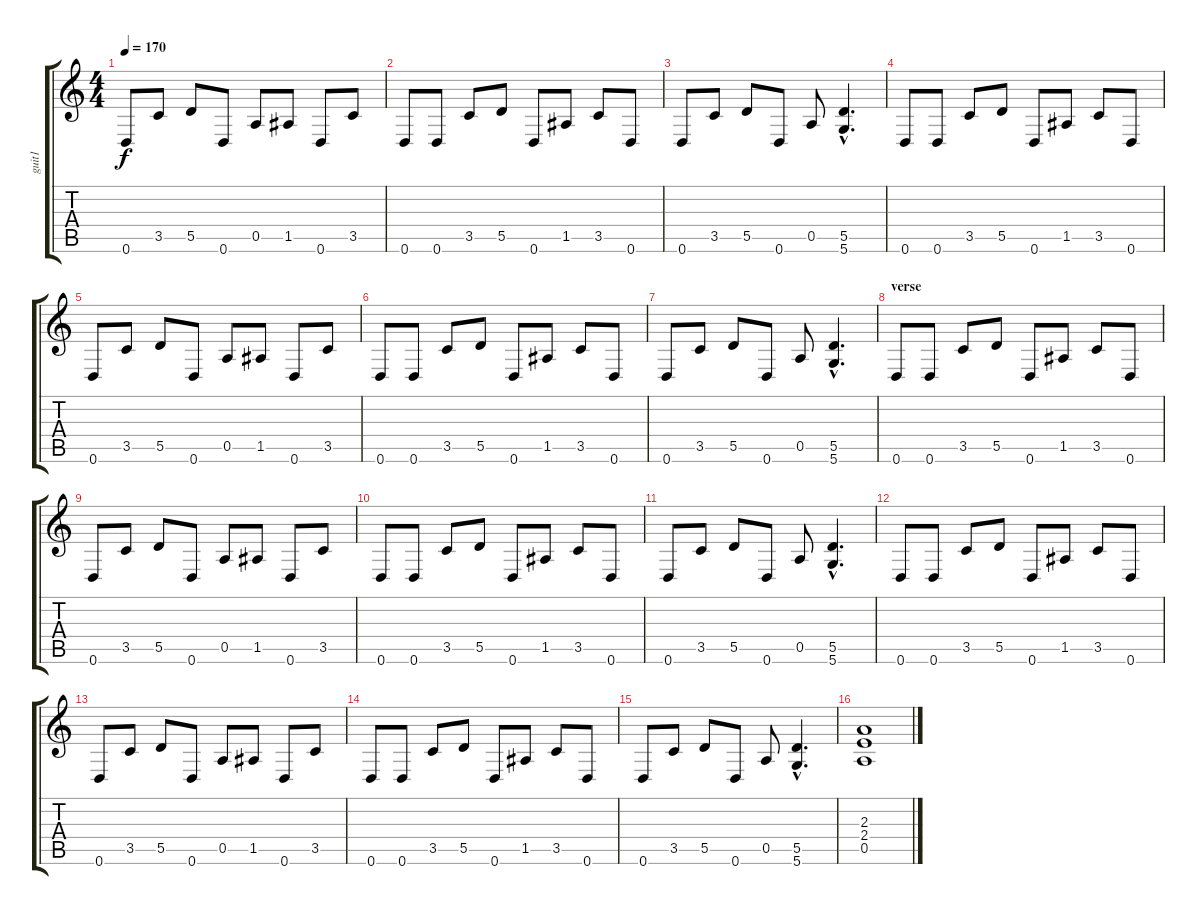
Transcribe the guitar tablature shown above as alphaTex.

\track ("guit1" "guit1") {instrument distortionguitar}
\staff {score tabs}
\tuning (E4 B3 G3 D3 A2 D2) {hide}
\ts (4 4)
\tempo 170
\clef g2
\ks c
0.6.8{dy f} 3.5.8 5.5.8 0.6.8 0.5.8 1.5.8 0.6.8 3.5.8 |
0.6.8 0.6.8 3.5.8 5.5.8 0.6.8 1.5.8 3.5.8 0.6.8 |
0.6.8 3.5.8 5.5.8 0.6.8 0.5.8 (5.5{hac} 5.6{hac}).4{d} |
0.6.8 0.6.8 3.5.8 5.5.8 0.6.8 1.5.8 3.5.8 0.6.8 |
0.6.8 3.5.8 5.5.8 0.6.8 0.5.8 1.5.8 0.6.8 3.5.8 |
0.6.8 0.6.8 3.5.8 5.5.8 0.6.8 1.5.8 3.5.8 0.6.8 |
0.6.8 3.5.8 5.5.8 0.6.8 0.5.8 (5.5{hac} 5.6{hac}).4{d} |
\section ("" "verse")
0.6.8 0.6.8 3.5.8 5.5.8 0.6.8 1.5.8 3.5.8 0.6.8 |
0.6.8 3.5.8 5.5.8 0.6.8 0.5.8 1.5.8 0.6.8 3.5.8 |
0.6.8 0.6.8 3.5.8 5.5.8 0.6.8 1.5.8 3.5.8 0.6.8 |
0.6.8 3.5.8 5.5.8 0.6.8 0.5.8 (5.5{hac} 5.6{hac}).4{d} |
0.6.8 0.6.8 3.5.8 5.5.8 0.6.8 1.5.8 3.5.8 0.6.8 |
0.6.8 3.5.8 5.5.8 0.6.8 0.5.8 1.5.8 0.6.8 3.5.8 |
0.6.8 0.6.8 3.5.8 5.5.8 0.6.8 1.5.8 3.5.8 0.6.8 |
0.6.8 3.5.8 5.5.8 0.6.8 0.5.8 (5.5{hac} 5.6{hac}).4{d} |
(2.3 2.4 0.5).1
